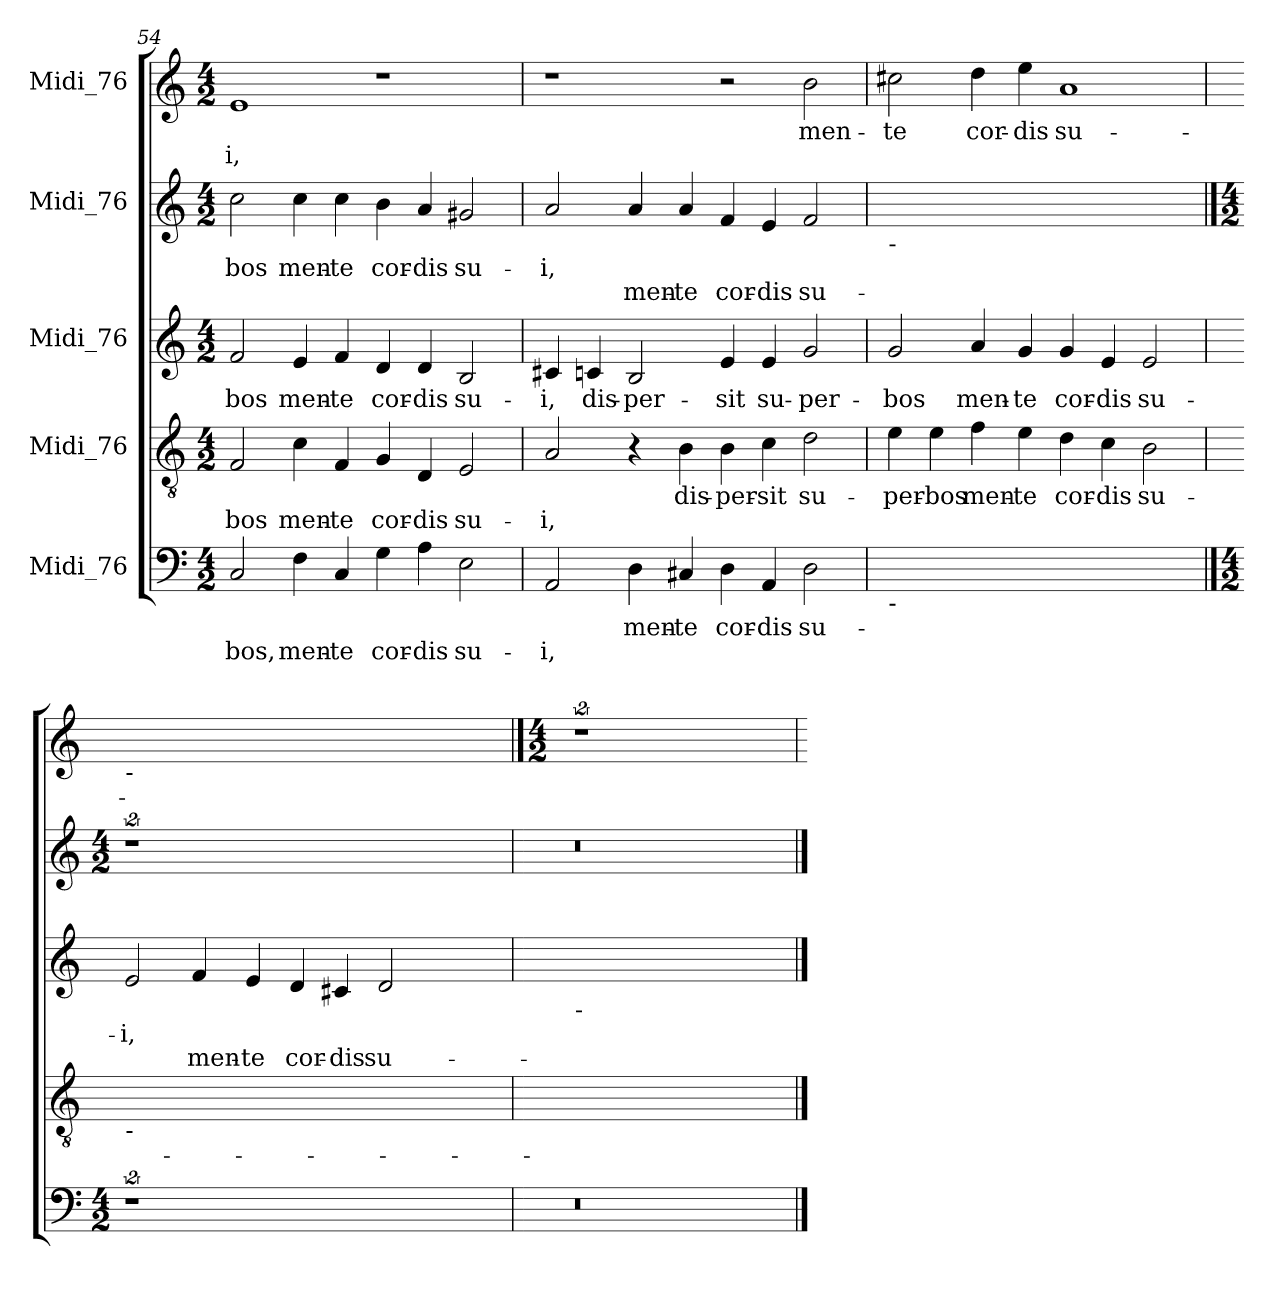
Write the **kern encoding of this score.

**kern	**text	**text	**kern	**text	**text	**kern	**text	**text	**kern	**text	**text	**kern	**text	**text
*part5	*part5	*part5	*part4	*part4	*part4	*part3	*part3	*part3	*part2	*part2	*part2	*part1	*part1	*part1
*staff5	*staff5	*staff5	*staff4	*staff4	*staff4	*staff3	*staff3	*staff3	*staff2	*staff2	*staff2	*staff1	*staff1	*staff1
*I"Midi_76	*	*	*I"Midi_76	*	*	*I"Midi_76	*	*	*I"Midi_76	*	*	*I"Midi_76	*	*
*clefF4	*	*	*clefGv2	*	*	*clefG2	*	*	*clefG2	*	*	*clefG2	*	*
*k[]	*	*	*k[]	*	*	*k[]	*	*	*k[]	*	*	*k[]	*	*
*C:	*	*	*C:	*	*	*C:	*	*	*C:	*	*	*C:	*	*
*M4/2	*	*	*M4/2	*	*	*M4/2	*	*	*M4/2	*	*	*M4/2	*	*
=54	=54	=54	=54	=54	=54	=54	=54	=54	=54	=54	=54	=54	=54	=54
!	!	!LO:LY:b	!	!	!LO:LY:b	!	!LO:LY:b	!	!	!LO:LY:b	!	!	!	!LO:LY:b
2C	.	-bos,	2F	.	-bos	2f	-bos	.	2cc	-bos	.	1e	.	-i,
!	!	!LO:LY:b	!	!	!LO:LY:b	!	!LO:LY:b	!	!	!LO:LY:b	!	!	!	!
4F	.	men-	4c	.	men-	4e	men-	.	4cc	men-	.	.	.	.
!	!	!LO:LY:b	!	!	!LO:LY:b	!	!LO:LY:b	!	!	!LO:LY:b	!	!	!	!
4C	.	-te	4F	.	-te	4f	-te	.	4cc	-te	.	.	.	.
!	!	!LO:LY:b	!	!	!LO:LY:b	!	!LO:LY:b	!	!	!LO:LY:b	!	!	!	!
4G	.	cor-	4G	.	cor-	4d	cor-	.	4b	cor-	.	1r	.	.
!	!	!LO:LY:b	!	!	!LO:LY:b	!	!LO:LY:b	!	!	!LO:LY:b	!	!	!	!
4A	.	-dis	4D	.	-dis	4d	-dis	.	4a	-dis	.	.	.	.
!	!	!LO:LY:b	!	!	!LO:LY:b	!	!LO:LY:b	!	!	!LO:LY:b	!	!	!	!
2E	.	su-	2E	.	su-	2B	su-	.	2g#X	su-	.	.	.	.
=55	=55	=55	=55	=55	=55	=55	=55	=55	=55	=55	=55	=55	=55	=55
!	!	!LO:LY:b	!	!	!LO:LY:b	!	!LO:LY:b	!	!	!LO:LY:b	!	!	!	!
2AA	.	-i,	2A	.	-i,	4c#	-i,	.	2a	-i,	.	1r	.	.
!	!	!	!	!	!	!	!LO:LY:b	!	!	!	!	!	!	!
.	.	.	.	.	.	4c	dis-	.	.	.	.	.	.	.
!	!LO:LY:b	!	!	!	!	!	!LO:LY:b	!	!	!	!LO:LY:b	!	!	!
4D	men-	.	4r	.	.	2B	-per-	.	4a	.	men-	.	.	.
!	!LO:LY:b	!	!	!LO:LY:b	!	!	!	!	!	!	!LO:LY:b	!	!	!
4C#X	-te	.	4B	dis-	.	.	.	.	4a	.	-te	.	.	.
!	!LO:LY:b	!	!	!LO:LY:b	!	!	!LO:LY:b	!	!	!	!LO:LY:b	!	!	!
4D	cor-	.	4B	-per-	.	4e	-sit	.	4f	.	cor-	2r	.	.
!	!LO:LY:b	!	!	!LO:LY:b	!	!	!LO:LY:b	!	!	!	!LO:LY:b	!	!	!
4AA	-dis	.	4c	-sit	.	4e	su-	.	4e	.	-dis	.	.	.
!	!LO:LY:b	!	!	!LO:LY:b	!	!	!LO:LY:b	!	!	!	!LO:LY:b	!	!LO:LY:b	!
2D	su-	.	2d	su-	.	2g	-per-	.	2f	.	su-	2b	men-	.
=56	=56	=56	=56	=56	=56	=56	=56	=56	=56	=56	=56	=56	=56	=56
!	!	!	!	!	!	!	!	!	!LO:TX:b:t=-	!	!	!	!	!
!LO:TX:b:t=-	!	!	!	!	!	!	!	!	!	!	!	!	!	!
!	!LO:LY:b	!	!	!LO:LY:b	!	!	!LO:LY:b	!	!	!	!LO:LY:b	!	!LO:LY:b	!
0AA;<yy	-i.	.	4e	-per-	.	2g	-bos	.	0e;<yy	.	-i.	2cc#X	-te	.
!	!	!	!	!LO:LY:b	!	!	!	!	!	!	!	!	!	!
.	.	.	4e	-bos	.	.	.	.	.	.	.	.	.	.
!	!	!	!	!LO:LY:b	!	!	!LO:LY:b	!	!	!	!	!	!LO:LY:b	!
.	.	.	4f	men-	.	4a	men-	.	.	.	.	4dd	cor-	.
!	!	!	!	!LO:LY:b	!	!	!LO:LY:b	!	!	!	!	!	!LO:LY:b	!
.	.	.	4e	-te	.	4g	-te	.	.	.	.	4ee	-dis	.
!	!	!	!	!LO:LY:b	!	!	!LO:LY:b	!	!	!	!	!	!LO:LY:b	!
.	.	.	4d	cor-	.	4g	cor-	.	.	.	.	1a	su-	.
!	!	!	!	!LO:LY:b	!	!	!LO:LY:b	!	!	!	!	!	!	!
.	.	.	4c	-dis	.	4e	-dis	.	.	.	.	.	.	.
!	!	!	!	!LO:LY:b	!	!	!LO:LY:b	!	!	!	!	!	!	!
.	.	.	2B	su-	.	2e	su-	.	.	.	.	.	.	.
!!LO:LB:g=z
==57	=57	=57	=57	=57	=57	=57	=57	=57	==57	=57	=57	=57	=57	=57
*M4/2	*	*	*	*	*	*	*	*	*M4/2	*	*	*	*	*
!	!	!	!	!	!	!	!	!	!	!	!	!LO:TX:b:t=-	!	!
!	!	!	!LO:TX:b:t=-	!	!	!	!	!	!	!	!	!	!	!
!	!	!	!	!LO:LY:b	!	!	!LO:LY:b	!	!	!	!	!	!LO:LY:b	!
2%5r	.	.	[0A;<yy	-i.	.	2e	-i,	.	2%5r	.	.	0a;<yy	-i.	.
!	!	!	!	!	!	!	!	!LO:LY:b	!	!	!	!	!	!
.	.	.	.	.	.	4f	.	men-	.	.	.	.	.	.
!	!	!	!	!	!	!	!	!LO:LY:b	!	!	!	!	!	!
.	.	.	.	.	.	4e	.	-te	.	.	.	.	.	.
!	!	!	!	!	!	!	!	!LO:LY:b	!	!	!	!	!	!
.	.	.	.	.	.	4d	.	cor-	.	.	.	.	.	.
!	!	!	!	!	!	!	!	!LO:LY:b	!	!	!	!	!	!
.	.	.	.	.	.	4c#X	.	-dis	.	.	.	.	.	.
!	!	!	!	!	!	!	!	!LO:LY:b	!	!	!	!	!	!
.	.	.	.	.	.	2d	.	su-	.	.	.	.	.	.
.	.	.	2ryy	.	.	2ryy	.	.	.	.	.	2ryy	.	.
!!LO:LB:g=z
=58	==58	==58	=58	==58	==58	=58	==58	==58	=58	==58	==58	==58	==58	==58
*	*	*	*	*	*	*	*	*	*	*	*	*M4/2	*	*
!	!	!	!	!	!	!LO:TX:b:t=-	!	!	!	!	!	!	!	!
!	!	!	!	!	!	!	!	!LO:LY:b	!	!	!	!	!	!
0r	.	.	0Ayy]	.	.	0c#X;<yy	.	-i.	0r	.	.	2%5r	.	.
2ryy	.	.	2ryy	.	.	2ryy	.	.	2ryy	.	.	.	.	.
==	=	=	==	=	=	==	=	=	==	=	=	=	=	=
*-	*-	*-	*-	*-	*-	*-	*-	*-	*-	*-	*-	*-	*-	*-
